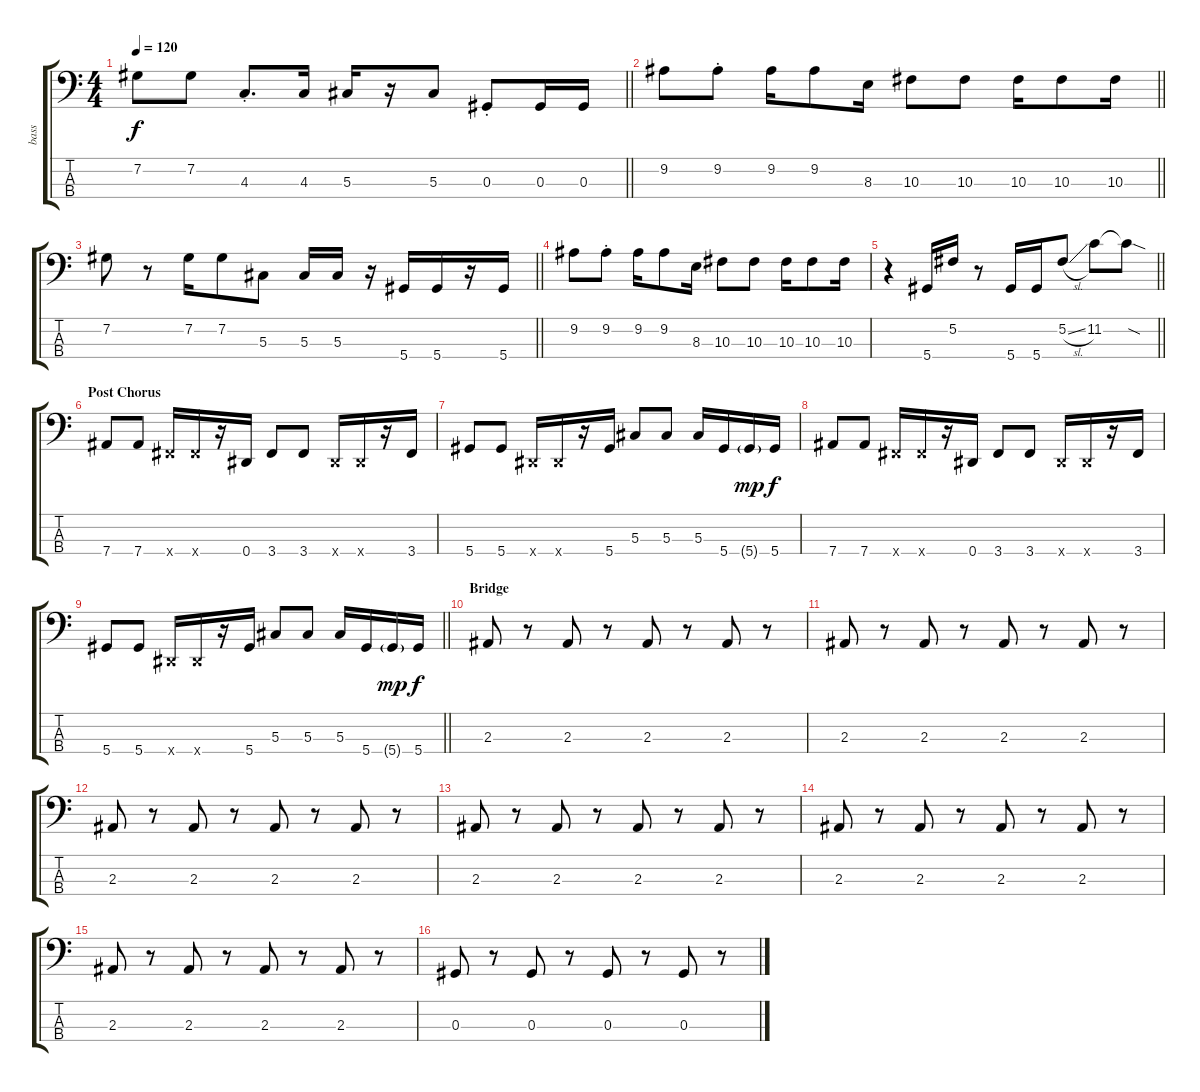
\track ("bass" "bass") {instrument electricbasspick}
\staff {score tabs}
\tuning (Gb2 Db2 Ab1 Eb1) {hide}
\ts (4 4)
\tempo 120
\clef f4
\barLineRight lightlight
\ks c
7.2.8{dy f} 7.2.8 4.3{st}.8{d} 4.3.16 5.3.16 r.16 5.3.8 0.3{st}.8 0.3.16 0.3.16 |
\barLineRight lightlight
9.2.8 9.2{st}.8 9.2.16 9.2.8 8.3.16 10.3.8 10.3.8 10.3.16 10.3.8 10.3.16 |
\barLineRight lightlight
7.2.8 r.8 7.2.16 7.2.8 5.3.8 5.3.16 5.3.16 r.16 5.4.16 5.4.16 r.16 5.4.16 |
9.2.8 9.2{st}.8 9.2.16 9.2.8 8.3.16 10.3.8 10.3.8 10.3.16 10.3.8 10.3.16 |
\barLineRight lightlight
r.4 5.4.16 5.2.16 r.8 5.4.16 5.4.16 5.2{sl}.8 11.2.8 11.2{sod t}.8 |
\section ("" "Post Chorus")
7.4.8 7.4.8 3.4{x}.16 3.4{x}.16 r.16 0.4.16 3.4.8 3.4.8 0.4{x}.16 0.4{x}.16 r.16 3.4.16 |
5.4.8 5.4.8 0.4{x}.16 0.4{x}.16 r.16 5.4.16 5.3.8 5.3.8 5.3.16 5.4.16 5.4{g}.16{dy mp} 5.4.16{dy f} |
7.4.8 7.4.8 3.4{x}.16 3.4{x}.16 r.16 0.4.16 3.4.8 3.4.8 0.4{x}.16 0.4{x}.16 r.16 3.4.16 |
\barLineRight lightlight
5.4.8 5.4.8 0.4{x}.16 0.4{x}.16 r.16 5.4.16 5.3.8 5.3.8 5.3.16 5.4.16 5.4{g}.16{dy mp} 5.4.16{dy f} |
\section ("" "Bridge")
2.3.8 r.8 2.3.8 r.8 2.3.8 r.8 2.3.8 r.8 |
2.3.8 r.8 2.3.8 r.8 2.3.8 r.8 2.3.8 r.8 |
2.3.8 r.8 2.3.8 r.8 2.3.8 r.8 2.3.8 r.8 |
2.3.8 r.8 2.3.8 r.8 2.3.8 r.8 2.3.8 r.8 |
2.3.8 r.8 2.3.8 r.8 2.3.8 r.8 2.3.8 r.8 |
2.3.8 r.8 2.3.8 r.8 2.3.8 r.8 2.3.8 r.8 |
0.3.8 r.8 0.3.8 r.8 0.3.8 r.8 0.3.8 r.8
